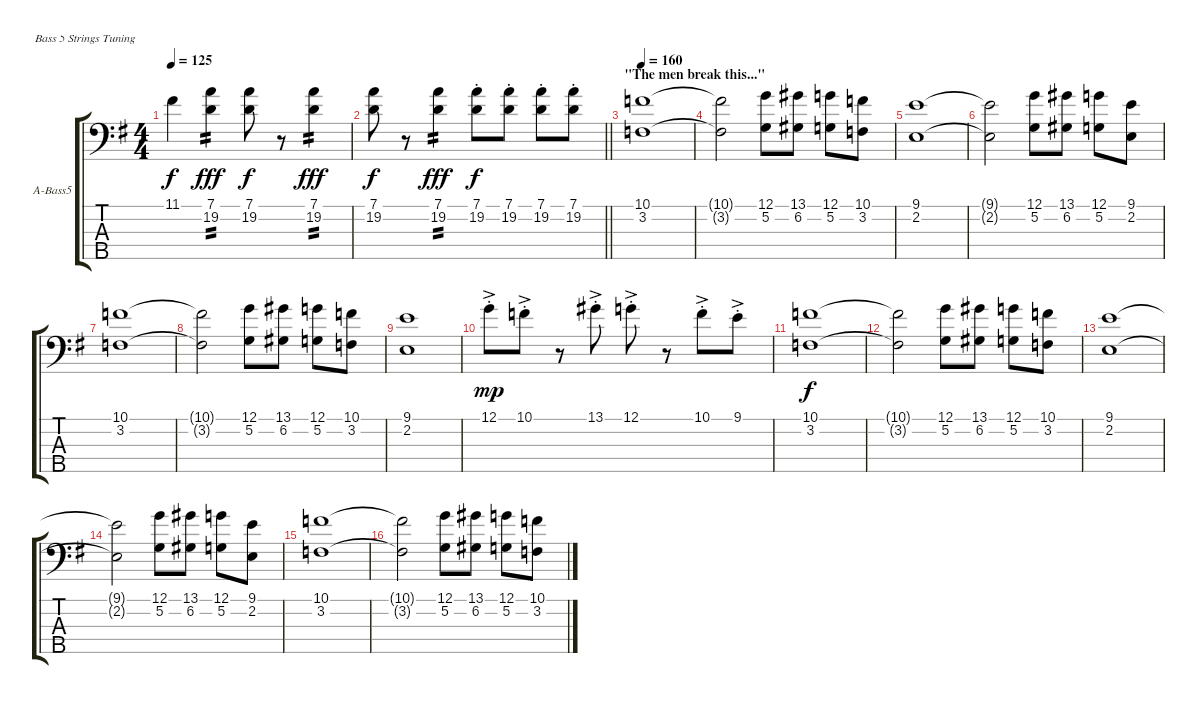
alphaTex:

\bracketExtendMode groupsimilarinstruments
\firstSystemTrackNameOrientation horizontal
\otherSystemsTrackNameOrientation horizontal
\track ("Keyboard 3 - Brat/Shagrath" "A-Bass5") {instrument stringensemble1}
\staff {score tabs}
\tuning (G2 D2 A1 E1 B0)
\displaytranspose 12
\ts (4 4)
\tempo 125
\clef f4
\ks g
11.1.4{dy f} (7.1 19.2).4{tp 2 dy fff} (7.1 19.2).8{dy f} r.8 (7.1 19.2).4{tp 2 dy fff} |
\barLineRight lightlight
(7.1 19.2).8{dy f} r.8 (7.1 19.2).4{tp 2 dy fff} (7.1{st} 19.2{st}).8{dy f} (7.1{st} 19.2{st}).8 (7.1{st} 19.2{st}).8 (7.1{st} 19.2{st}).8 |
\section ("" "\"The men break this...\"")
\tempo 160
(10.1 3.2).1 |
(10.1{t} 3.2{t}).2 (12.1 5.2).8 (13.1 6.2).8 (12.1 5.2).8 (10.1 3.2).8 |
(9.1 2.2).1 |
(9.1{t} 2.2{t}).2 (12.1 5.2).8 (13.1 6.2).8 (12.1 5.2).8 (9.1 2.2).8 |
(10.1 3.2).1 |
(10.1{t} 3.2{t}).2 (12.1 5.2).8 (13.1 6.2).8 (12.1 5.2).8 (10.1 3.2).8 |
(9.1 2.2).1 |
12.1{ac st}.8{dy mp} 10.1{ac st}.8 r.8 13.1{ac st}.8 12.1{ac st}.8 r.8 10.1{ac st}.8 9.1{ac st}.8 |
(10.1 3.2).1{dy f} |
(10.1{t} 3.2{t}).2 (12.1 5.2).8 (13.1 6.2).8 (12.1 5.2).8 (10.1 3.2).8 |
(9.1 2.2).1 |
(9.1{t} 2.2{t}).2 (12.1 5.2).8 (13.1 6.2).8 (12.1 5.2).8 (9.1 2.2).8 |
(10.1 3.2).1 |
(10.1{t} 3.2{t}).2 (12.1 5.2).8 (13.1 6.2).8 (12.1 5.2).8 (10.1 3.2).8
